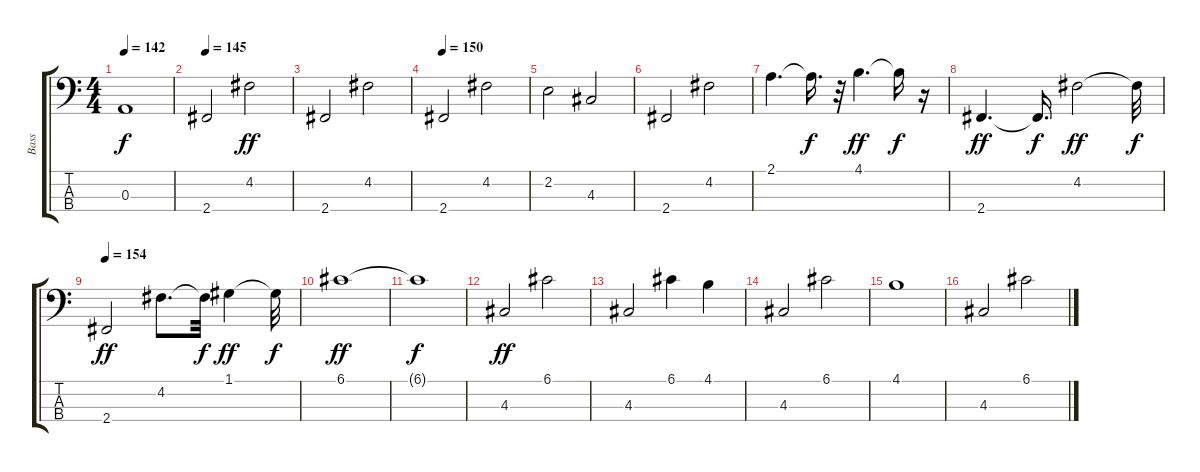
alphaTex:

\track ("Bass" "Bass") {instrument acousticbass}
\staff {score tabs}
\tuning (G2 D2 A1 E1) {hide}
\ts (4 4)
\tempo 142
\clef f4
\ks c
0.3.1{dy f} |
\tempo 145
2.4.2 4.2.2{dy ff} |
2.4.2 4.2.2 |
\tempo 150
2.4.2 4.2.2 |
2.2.2 4.3.2 |
2.4.2 4.2.2 |
2.1.4{d} 2.1{t}.16{d dy f} r.32 4.1.4{d dy ff} 4.1{t}.16{dy f} r.16 |
2.4.4{d dy ff} 2.4{t}.16{d dy f} 4.2.2{dy ff} 4.2{t}.32{dy f} |
\tempo 154
2.4.2{dy ff} 4.2.8{d} 4.2{t}.32{dy f} 1.1.4{dy ff} 1.1{t}.32{dy f} |
6.1.1{dy ff} |
6.1{t}.1{dy f} |
4.3.2{dy ff} 6.1.2 |
4.3.2 6.1.4 4.1.4 |
4.3.2 6.1.2 |
4.1.1 |
4.3.2 6.1.2
